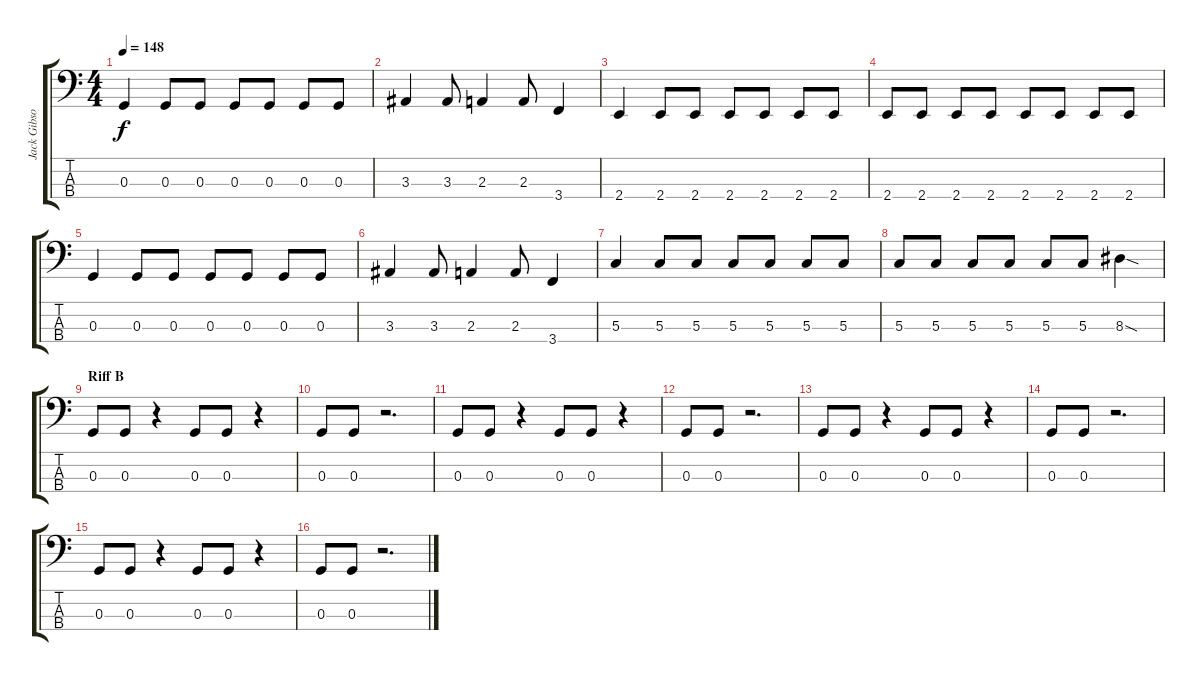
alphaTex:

\track ("Jack Gibson" "Jack Gibso") {instrument electricbasspick}
\staff {score tabs}
\tuning (F2 C2 G1 D1) {hide}
\ts (4 4)
\tempo 148
\clef f4
\ks c
0.3.4{dy f} 0.3.8 0.3.8 0.3.8 0.3.8 0.3.8 0.3.8 |
3.3.4 3.3.8 2.3.4 2.3.8 3.4.4 |
2.4.4 2.4.8 2.4.8 2.4.8 2.4.8 2.4.8 2.4.8 |
2.4.8 2.4.8 2.4.8 2.4.8 2.4.8 2.4.8 2.4.8 2.4.8 |
0.3.4 0.3.8 0.3.8 0.3.8 0.3.8 0.3.8 0.3.8 |
3.3.4 3.3.8 2.3.4 2.3.8 3.4.4 |
5.3.4 5.3.8 5.3.8 5.3.8 5.3.8 5.3.8 5.3.8 |
5.3.8 5.3.8 5.3.8 5.3.8 5.3.8 5.3.8 8.3{sod}.4 |
\section ("" "Riff B")
0.3.8 0.3.8 r.4 0.3.8 0.3.8 r.4 |
0.3.8 0.3.8 r.2{d} |
0.3.8 0.3.8 r.4 0.3.8 0.3.8 r.4 |
0.3.8 0.3.8 r.2{d} |
0.3.8 0.3.8 r.4 0.3.8 0.3.8 r.4 |
0.3.8 0.3.8 r.2{d} |
0.3.8 0.3.8 r.4 0.3.8 0.3.8 r.4 |
0.3.8 0.3.8 r.2{d}
